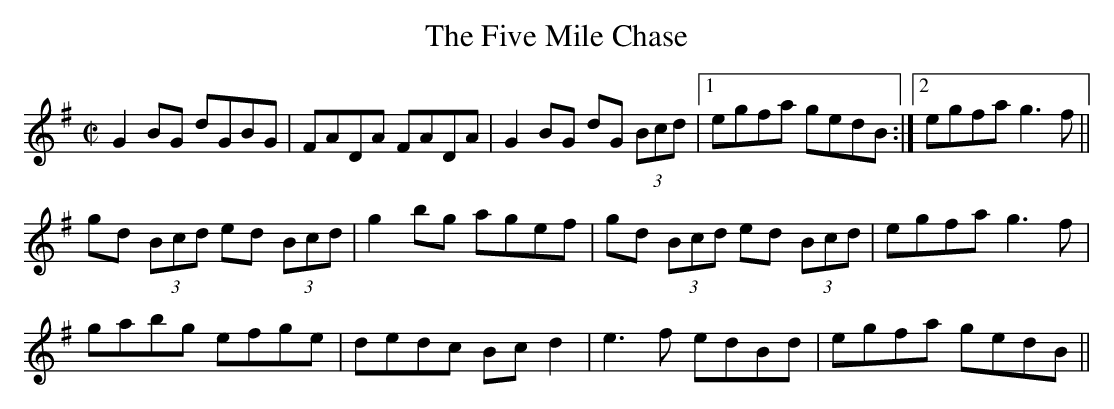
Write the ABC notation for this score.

X:1
T:Five Mile Chase, The
M:C|
K:G
G2BG dGBG|FADA FADA|G2BG dG (3Bcd|1 egfa gedB:|2 egfa g3f||
gd (3Bcd ed (3Bcd|g2bg agef|gd (3Bcd ed (3Bcd|egfa g3f|
gabg efge|dedc Bcd2|e3f edBd|egfa gedB||
